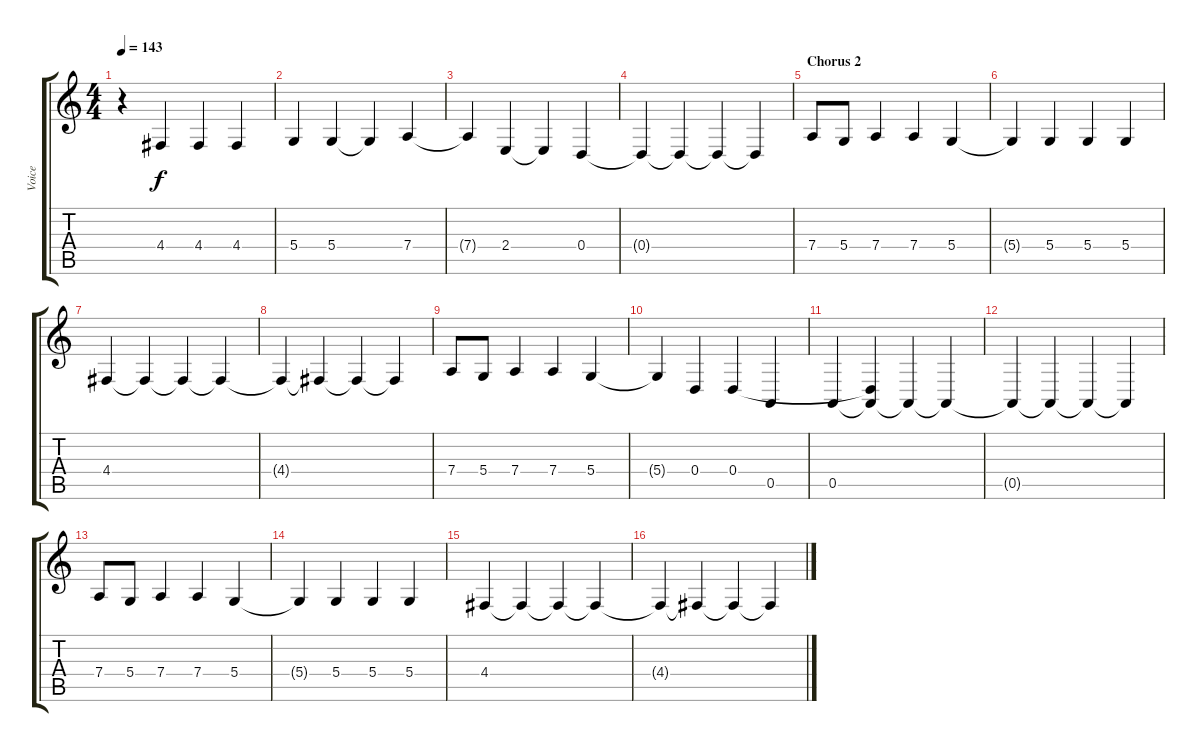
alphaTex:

\track ("Voice" "Voice") {instrument clarinet}
\staff {score tabs}
\tuning (E4 B3 G3 D3 A2 E2) {hide}
\ts (4 4)
\tempo 143
\clef g2
\ks c
r.4{dy f} 4.4.4 4.4.4 4.4.4 |
5.4.4 5.4.4 5.4{t}.4 7.4.4 |
7.4{t}.4 2.4.4 2.4{t}.4 0.4.4 |
0.4{t}.4 0.4{t}.4 0.4{t}.4 0.4{t}.4 |
\section ("" "Chorus 2")
7.4.8 5.4.8 7.4.4 7.4.4 5.4.4 |
5.4{t}.4 5.4.4 5.4.4 5.4.4 |
4.4.4 4.4{t}.4 4.4{t}.4 4.4{t}.4 |
4.4{t}.4 4.4{t}.4 4.4{t}.4 4.4{t}.4 |
7.4.8 5.4.8 7.4.4 7.4.4 5.4.4 |
5.4{t}.4 0.4.4 0.4.4 0.5.4 |
0.5.4 (0.4{t} 0.5{t}).4 0.5{t}.4 0.5{t}.4 |
0.5{t}.4 0.5{t}.4 0.5{t}.4 0.5{t}.4 |
7.4.8 5.4.8 7.4.4 7.4.4 5.4.4 |
5.4{t}.4 5.4.4 5.4.4 5.4.4 |
4.4.4 4.4{t}.4 4.4{t}.4 4.4{t}.4 |
4.4{t}.4 4.4{t}.4 4.4{t}.4 4.4{t}.4
